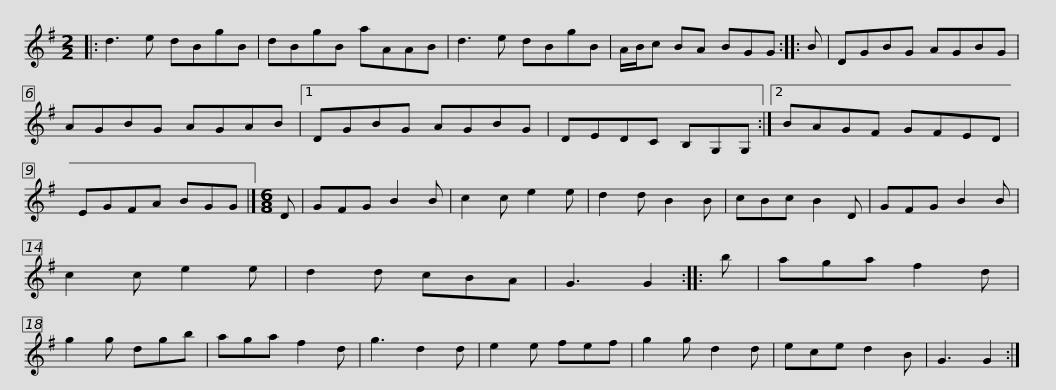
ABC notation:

X:1
L:1/8
M:2/2
I:linebreak $
K:G
V:1 treble
V:1
|: d3 e dBgB | dBgB aAAB | d3 e dBgB | A/B/c BA BGG :: B | %5
 DGBG AGBG |$ AGBG AGAB |1 DGBG AGBG | DEDC B,G,G, :|2 BAGF GFED | %10
 EGFA BGG |][M:6/8] D |$ GFG B2 B | c2 c e2 e | d2 d B2 B | %15
 cBc B2 D | GFG B2 B | c2 c e2 e | d2 d cBA | G3 G2 :: %20
 b | aga f2 d |$ g2 g dgb | aga f2 d | g3 d2 d | %25
 e2 e fef | g2 g d2 d | ece d2 B | G3 G2 :| %29
